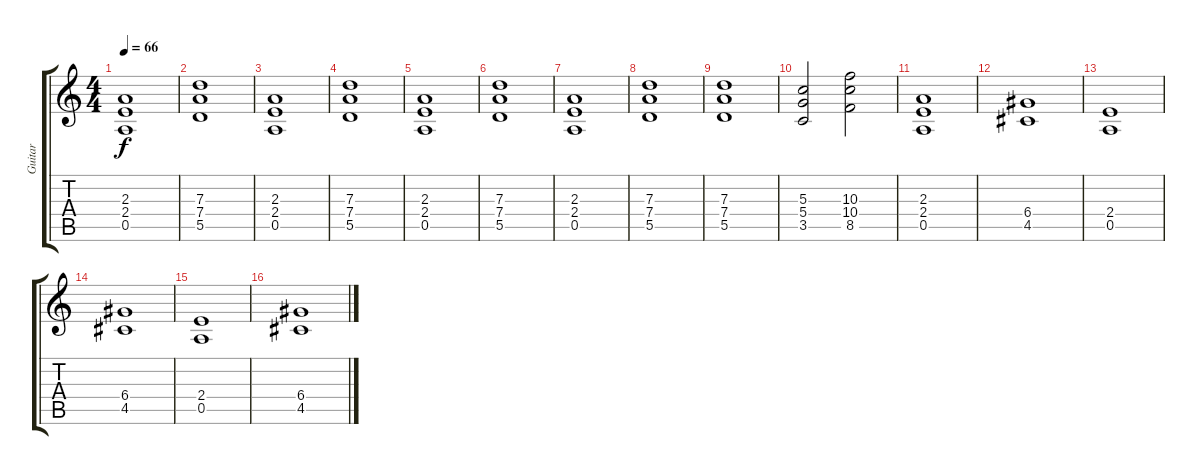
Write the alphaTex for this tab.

\track ("Guitar" "Guitar") {instrument overdrivenguitar}
\staff {score tabs}
\tuning (E4 B3 G3 D3 A2 E2) {hide}
\ts (4 4)
\tempo 66
\clef g2
\ks c
(2.3 2.4 0.5).1{dy f instrument overdrivenguitar} |
(7.3 7.4 5.5).1 |
(2.3 2.4 0.5).1 |
(7.3 7.4 5.5).1 |
(2.3 2.4 0.5).1 |
(7.3 7.4 5.5).1 |
(2.3 2.4 0.5).1 |
(7.3 7.4 5.5).1 |
(7.3 7.4 5.5).1 |
(5.3 5.4 3.5).2 (10.3 10.4 8.5).2 |
(2.3 2.4 0.5).1 |
(6.4 4.5).1 |
(2.4 0.5).1 |
(6.4 4.5).1 |
(2.4 0.5).1 |
(6.4 4.5).1
